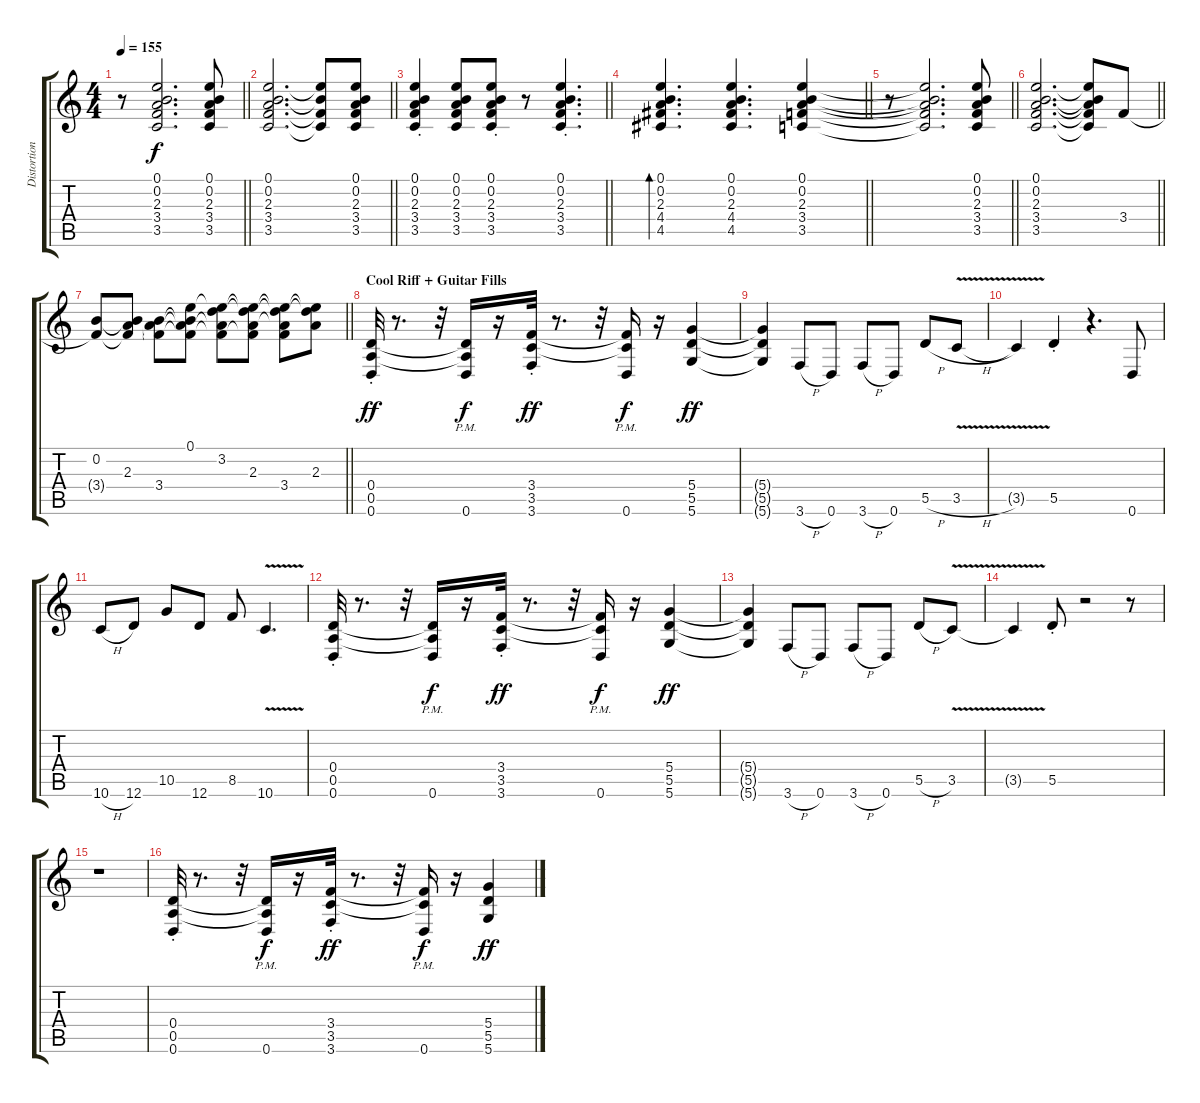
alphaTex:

\track ("Distortion Guitar 1" "Distortion") {instrument overdrivenguitar}
\staff {score tabs}
\tuning (E4 B3 G3 D3 A2 D2) {hide}
\ts (4 4)
\tempo 155
\clef g2
\barLineRight lightlight
\ks c
r.8{dy f} (0.1{t} 0.2{t} 2.3{t} 3.4{t} 3.5{t}).2{d} (0.1 0.2 2.3 3.4 3.5).8 |
\barLineRight lightlight
(0.1 0.2 2.3 3.4 3.5).2{d} (0.1{t} 0.2{t} 3.4{t} 3.5{t}).8 (0.1 0.2 2.3 3.4 3.5).8 |
\barLineRight lightlight
(0.1{st} 0.2{st} 2.3{st} 3.4{st} 3.5{st}).4 (0.1 0.2 2.3 3.4 3.5).8 (0.1{st} 0.2{st} 2.3{st} 3.4{st} 3.5{st}).8 r.8 (0.1{st} 0.2{st} 2.3{st} 3.4{st} 3.5{st}).4{d} |
\barLineRight lightlight
(0.1 0.2 2.3 4.4 4.5).4{d bd 30} (0.1 0.2 2.3 4.4 4.5).4{d} (0.1 0.2 2.3 3.4 3.5).4 |
\barLineRight lightlight
r.8 (0.1{t} 0.2{t} 2.3{t} 3.4{t} 3.5{t}).2{d} (0.1 0.2 2.3 3.4 3.5).8 |
\barLineRight lightlight
(0.1 0.2 2.3 3.4 3.5).2{d} (0.1{t} 0.2{t} 2.3{t} 3.4{t} 3.5{t}).8 3.4.8 |
\barLineRight lightlight
(0.2 3.4{t}).8 (0.2{t} 2.3 3.4{t}).8 (0.2{t} 2.3{t} 3.4).8 (0.1 0.2{t} 2.3{t} 3.4{t}).8 (0.1{t} 3.2 2.3{t} 3.4{t}).8 (0.1{t} 3.2{t} 2.3 3.4{t}).8 (0.1{t} 3.2{t} 2.3{t} 3.4).8 (0.1{t} 3.2{t} 2.3).8 |
\section ("" "Cool Riff + Guitar Fills")
(0.4{st} 0.5{st} 0.6{st}).32{dy ff volume 12 instrument distortionguitar} r.8{d} r.32 (0.4{t} 0.5{t} 0.6{pm}).16{dy f} r.16 (3.4{st} 3.5{st} 3.6{st}).32{dy ff} r.8{d} r.32 (3.4{t} 3.5{t} 0.6{pm}).16{dy f} r.16 (5.4 5.5 5.6).4{dy ff} |
(5.4{t} 5.5{t} 5.6{t}).4 3.6{h}.8 0.6.8 3.6{h}.8 0.6.8 5.5{h}.8 3.5{v h}.8 |
3.5{t}.4 5.5{st}.4 r.4{d} 0.6.8 |
10.6{h}.8 12.6.8 10.5.8 12.6.8 8.5.8 10.6{v}.4{d} |
(0.4{st} 0.5{st} 0.6{st}).32 r.8{d} r.32 (0.4{t} 0.5{t} 0.6{pm}).16{dy f} r.16 (3.4{st} 3.5{st} 3.6{st}).32{dy ff} r.8{d} r.32 (3.4{t} 3.5{t} 0.6{pm}).16{dy f} r.16 (5.4 5.5 5.6).4{dy ff} |
(5.4{t} 5.5{t} 5.6{t}).4 3.6{h}.8 0.6.8 3.6{h}.8 0.6.8 5.5{h}.8 3.5{v}.8 |
3.5{t}.4 5.5{st}.8 r.2 r.8 |
r.1 |
(0.4{st} 0.5{st} 0.6{st}).32 r.8{d} r.32 (0.4{t} 0.5{t} 0.6{pm}).16{dy f} r.16 (3.4{st} 3.5{st} 3.6{st}).32{dy ff} r.8{d} r.32 (3.4{t} 3.5{t} 0.6{pm}).16{dy f} r.16 (5.4 5.5 5.6).4{dy ff}
